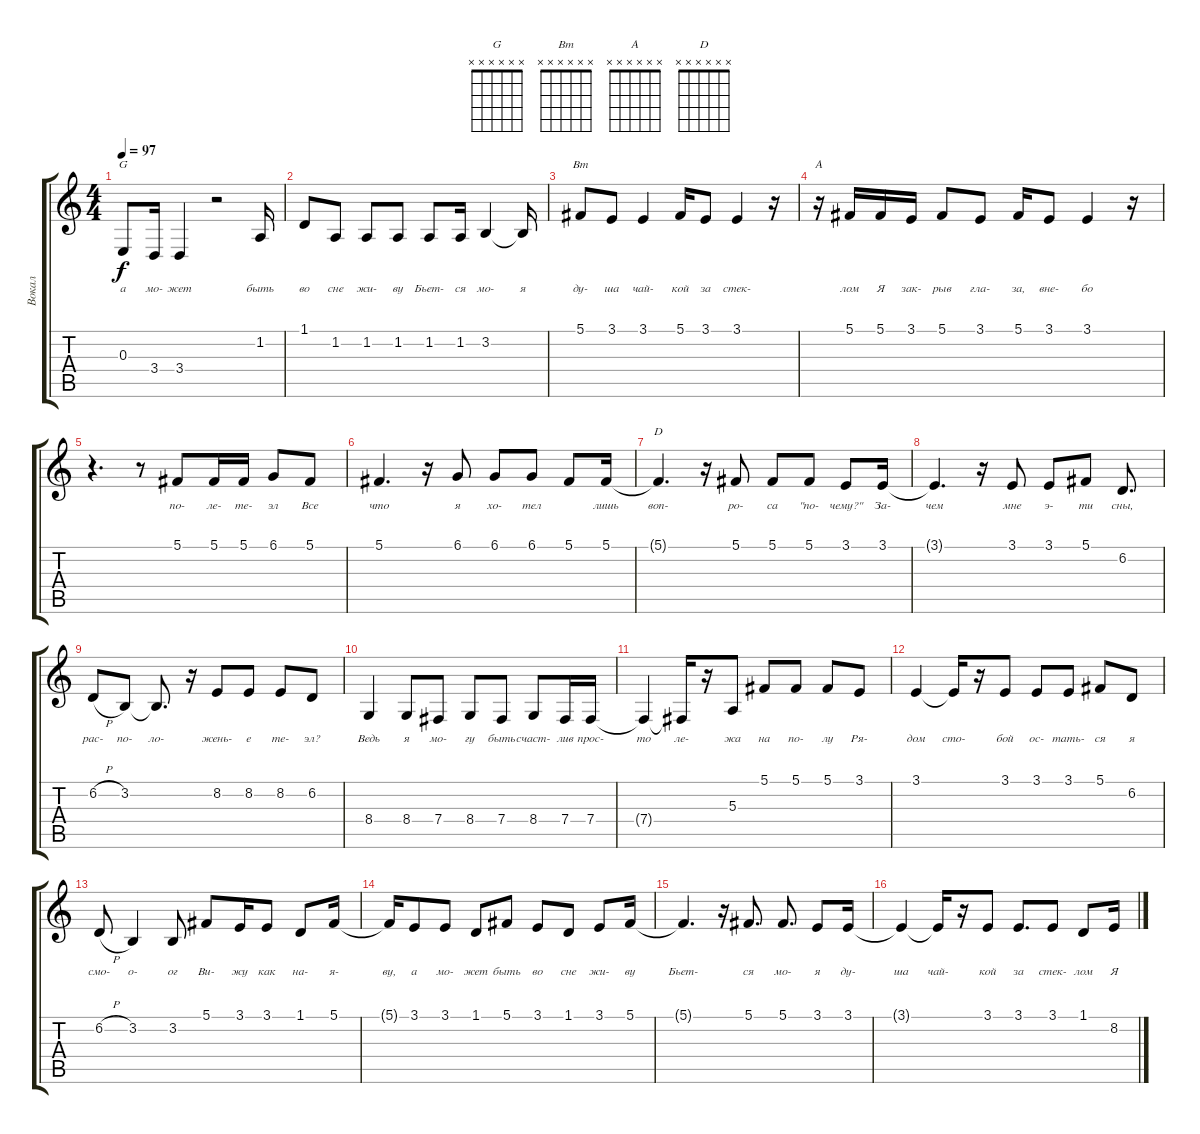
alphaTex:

\track ("Вокал" "Вокал") {instrument pad3polysynth}
\staff {score tabs}
\tuning (Db4 Ab3 E3 B2 Gb2 B1) {hide}
\chord ("G" x x x x x x)
\chord ("Bm" x x x x x x)
\chord ("A" x x x x x x)
\chord ("D" x x x x x x)
\ts (4 4)
\tempo 97
\clef g2
\ks c
0.3.8{ch "G" lyrics (0 "а") lyrics (1 "") lyrics (2 "") lyrics (3 "") lyrics (4 "") dy f} 3.4.16{lyrics (0 "мо-") lyrics (1 "") lyrics (2 "") lyrics (3 "") lyrics (4 "")} 3.4.4{lyrics (0 "жет") lyrics (1 "") lyrics (2 "") lyrics (3 "") lyrics (4 "")} r.2 1.2.16{lyrics (0 "быть") lyrics (1 "") lyrics (2 "") lyrics (3 "") lyrics (4 "")} |
1.1.8{lyrics (0 "во") lyrics (1 "") lyrics (2 "") lyrics (3 "") lyrics (4 "")} 1.2.8{lyrics (0 "сне") lyrics (1 "") lyrics (2 "") lyrics (3 "") lyrics (4 "")} 1.2.8{lyrics (0 "жи-") lyrics (1 "") lyrics (2 "") lyrics (3 "") lyrics (4 "")} 1.2.8{lyrics (0 "ву") lyrics (1 "") lyrics (2 "") lyrics (3 "") lyrics (4 "")} 1.2.8{lyrics (0 "Бьет-") lyrics (1 "") lyrics (2 "") lyrics (3 "") lyrics (4 "")} 1.2.16{lyrics (0 "ся") lyrics (1 "") lyrics (2 "") lyrics (3 "") lyrics (4 "")} 3.2.4{lyrics (0 "мо-") lyrics (1 "") lyrics (2 "") lyrics (3 "") lyrics (4 "")} 3.2{t}.16{lyrics (0 "я") lyrics (1 "") lyrics (2 "") lyrics (3 "") lyrics (4 "")} |
5.1.8{ch "Bm" lyrics (0 "ду-") lyrics (1 "") lyrics (2 "") lyrics (3 "") lyrics (4 "")} 3.1.8{lyrics (0 "ша") lyrics (1 "") lyrics (2 "") lyrics (3 "") lyrics (4 "")} 3.1.4{lyrics (0 "чай-") lyrics (1 "") lyrics (2 "") lyrics (3 "") lyrics (4 "")} 5.1.16{lyrics (0 "кой") lyrics (1 "") lyrics (2 "") lyrics (3 "") lyrics (4 "")} 3.1.8{lyrics (0 "за") lyrics (1 "") lyrics (2 "") lyrics (3 "") lyrics (4 "")} 3.1.4{lyrics (0 "стек-") lyrics (1 "") lyrics (2 "") lyrics (3 "") lyrics (4 "")} r.16 |
r.16{ch "A"} 5.1.16{lyrics (0 "лом") lyrics (1 "") lyrics (2 "") lyrics (3 "") lyrics (4 "")} 5.1.16{lyrics (0 "Я") lyrics (1 "") lyrics (2 "") lyrics (3 "") lyrics (4 "")} 3.1.16{lyrics (0 "зак-") lyrics (1 "") lyrics (2 "") lyrics (3 "") lyrics (4 "")} 5.1.8{lyrics (0 "рыв") lyrics (1 "") lyrics (2 "") lyrics (3 "") lyrics (4 "")} 3.1.8{lyrics (0 "гла-") lyrics (1 "") lyrics (2 "") lyrics (3 "") lyrics (4 "")} 5.1.16{lyrics (0 "за,") lyrics (1 "") lyrics (2 "") lyrics (3 "") lyrics (4 "")} 3.1.8{lyrics (0 "вне-") lyrics (1 "") lyrics (2 "") lyrics (3 "") lyrics (4 "")} 3.1.4{lyrics (0 "бо") lyrics (1 "") lyrics (2 "") lyrics (3 "") lyrics (4 "")} r.16 |
r.4{d} r.8 5.1.8{lyrics (0 "по-") lyrics (1 "") lyrics (2 "") lyrics (3 "") lyrics (4 "")} 5.1.16{lyrics (0 "ле-") lyrics (1 "") lyrics (2 "") lyrics (3 "") lyrics (4 "")} 5.1.16{lyrics (0 "те-") lyrics (1 "") lyrics (2 "") lyrics (3 "") lyrics (4 "")} 6.1.8{lyrics (0 "эл") lyrics (1 "") lyrics (2 "") lyrics (3 "") lyrics (4 "")} 5.1.8{lyrics (0 "Все") lyrics (1 "") lyrics (2 "") lyrics (3 "") lyrics (4 "")} |
5.1.4{d lyrics (0 "что") lyrics (1 "") lyrics (2 "") lyrics (3 "") lyrics (4 "")} r.16 6.1.8{lyrics (0 "я") lyrics (1 "") lyrics (2 "") lyrics (3 "") lyrics (4 "")} 6.1.8{lyrics (0 "хо-") lyrics (1 "") lyrics (2 "") lyrics (3 "") lyrics (4 "")} 6.1.8{lyrics (0 "тел") lyrics (1 "") lyrics (2 "") lyrics (3 "") lyrics (4 "")} 5.1.8{lyrics (0 "") lyrics (1 "") lyrics (2 "") lyrics (3 "") lyrics (4 "")} 5.1.16{lyrics (0 "лишь") lyrics (1 "") lyrics (2 "") lyrics (3 "") lyrics (4 "")} |
5.1{t}.4{d ch "D" lyrics (0 "воп-") lyrics (1 "") lyrics (2 "") lyrics (3 "") lyrics (4 "")} r.16 5.1.8{lyrics (0 "ро-") lyrics (1 "") lyrics (2 "") lyrics (3 "") lyrics (4 "")} 5.1.8{lyrics (0 "са") lyrics (1 "") lyrics (2 "") lyrics (3 "") lyrics (4 "")} 5.1.8{lyrics (0 "\"по-") lyrics (1 "") lyrics (2 "") lyrics (3 "") lyrics (4 "")} 3.1.8{lyrics (0 "чему?\"") lyrics (1 "") lyrics (2 "") lyrics (3 "") lyrics (4 "")} 3.1.16{lyrics (0 "За-") lyrics (1 "") lyrics (2 "") lyrics (3 "") lyrics (4 "")} |
3.1{t}.4{d lyrics (0 "чем") lyrics (1 "") lyrics (2 "") lyrics (3 "") lyrics (4 "")} r.16 3.1.8{lyrics (0 "мне") lyrics (1 "") lyrics (2 "") lyrics (3 "") lyrics (4 "")} 3.1.8{lyrics (0 "э-") lyrics (1 "") lyrics (2 "") lyrics (3 "") lyrics (4 "")} 5.1.8{lyrics (0 "ти") lyrics (1 "") lyrics (2 "") lyrics (3 "") lyrics (4 "")} 6.2.8{d lyrics (0 "сны,") lyrics (1 "") lyrics (2 "") lyrics (3 "") lyrics (4 "")} |
6.2{h}.8{lyrics (0 "рас-") lyrics (1 "") lyrics (2 "") lyrics (3 "") lyrics (4 "")} 3.2.8{lyrics (0 "по-") lyrics (1 "") lyrics (2 "") lyrics (3 "") lyrics (4 "")} 3.2{t}.8{d lyrics (0 "ло-") lyrics (1 "") lyrics (2 "") lyrics (3 "") lyrics (4 "")} r.16 8.2.8{lyrics (0 "жень-") lyrics (1 "") lyrics (2 "") lyrics (3 "") lyrics (4 "")} 8.2.8{lyrics (0 "е") lyrics (1 "") lyrics (2 "") lyrics (3 "") lyrics (4 "")} 8.2.8{lyrics (0 "те-") lyrics (1 "") lyrics (2 "") lyrics (3 "") lyrics (4 "")} 6.2.8{lyrics (0 "эл?") lyrics (1 "") lyrics (2 "") lyrics (3 "") lyrics (4 "")} |
8.4.4{lyrics (0 "Ведь") lyrics (1 "") lyrics (2 "") lyrics (3 "") lyrics (4 "")} 8.4.8{lyrics (0 "я") lyrics (1 "") lyrics (2 "") lyrics (3 "") lyrics (4 "")} 7.4.8{lyrics (0 "мо-") lyrics (1 "") lyrics (2 "") lyrics (3 "") lyrics (4 "")} 8.4.8{lyrics (0 "гу") lyrics (1 "") lyrics (2 "") lyrics (3 "") lyrics (4 "")} 7.4.8{lyrics (0 "быть") lyrics (1 "") lyrics (2 "") lyrics (3 "") lyrics (4 "")} 8.4.8{lyrics (0 "счаст-") lyrics (1 "") lyrics (2 "") lyrics (3 "") lyrics (4 "")} 7.4.16{lyrics (0 "лив") lyrics (1 "") lyrics (2 "") lyrics (3 "") lyrics (4 "")} 7.4.16{lyrics (0 "прос-") lyrics (1 "") lyrics (2 "") lyrics (3 "") lyrics (4 "")} |
7.4{t}.4{lyrics (0 "то") lyrics (1 "") lyrics (2 "") lyrics (3 "") lyrics (4 "")} 7.4{t}.16{lyrics (0 "ле-") lyrics (1 "") lyrics (2 "") lyrics (3 "") lyrics (4 "")} r.16 5.3.8{lyrics (0 "жа") lyrics (1 "") lyrics (2 "") lyrics (3 "") lyrics (4 "")} 5.1.8{lyrics (0 "на") lyrics (1 "") lyrics (2 "") lyrics (3 "") lyrics (4 "")} 5.1.8{lyrics (0 "по-") lyrics (1 "") lyrics (2 "") lyrics (3 "") lyrics (4 "")} 5.1.8{lyrics (0 "лу") lyrics (1 "") lyrics (2 "") lyrics (3 "") lyrics (4 "")} 3.1.8{lyrics (0 "Ря-") lyrics (1 "") lyrics (2 "") lyrics (3 "") lyrics (4 "")} |
3.1.4{lyrics (0 "дом") lyrics (1 "") lyrics (2 "") lyrics (3 "") lyrics (4 "")} 3.1{t}.16{lyrics (0 "сто-") lyrics (1 "") lyrics (2 "") lyrics (3 "") lyrics (4 "")} r.16 3.1.8{lyrics (0 "бой") lyrics (1 "") lyrics (2 "") lyrics (3 "") lyrics (4 "")} 3.1.8{lyrics (0 "ос-") lyrics (1 "") lyrics (2 "") lyrics (3 "") lyrics (4 "")} 3.1.8{lyrics (0 "тать-") lyrics (1 "") lyrics (2 "") lyrics (3 "") lyrics (4 "")} 5.1.8{lyrics (0 "ся") lyrics (1 "") lyrics (2 "") lyrics (3 "") lyrics (4 "")} 6.2.8{lyrics (0 "я") lyrics (1 "") lyrics (2 "") lyrics (3 "") lyrics (4 "")} |
6.2{h}.8{lyrics (0 "смо-") lyrics (1 "") lyrics (2 "") lyrics (3 "") lyrics (4 "")} 3.2.4{lyrics (0 "о-") lyrics (1 "") lyrics (2 "") lyrics (3 "") lyrics (4 "")} 3.2.8{lyrics (0 "ог") lyrics (1 "") lyrics (2 "") lyrics (3 "") lyrics (4 "")} 5.1.8{lyrics (0 "Ви-") lyrics (1 "") lyrics (2 "") lyrics (3 "") lyrics (4 "")} 3.1.16{lyrics (0 "жу") lyrics (1 "") lyrics (2 "") lyrics (3 "") lyrics (4 "")} 3.1.8{lyrics (0 "как") lyrics (1 "") lyrics (2 "") lyrics (3 "") lyrics (4 "")} 1.1.8{lyrics (0 "на-") lyrics (1 "") lyrics (2 "") lyrics (3 "") lyrics (4 "")} 5.1.16{lyrics (0 "я-") lyrics (1 "") lyrics (2 "") lyrics (3 "") lyrics (4 "")} |
5.1{t}.16{lyrics (0 "ву,") lyrics (1 "") lyrics (2 "") lyrics (3 "") lyrics (4 "")} 3.1.8{lyrics (0 "а") lyrics (1 "") lyrics (2 "") lyrics (3 "") lyrics (4 "")} 3.1.8{lyrics (0 "мо-") lyrics (1 "") lyrics (2 "") lyrics (3 "") lyrics (4 "")} 1.1.8{lyrics (0 "жет") lyrics (1 "") lyrics (2 "") lyrics (3 "") lyrics (4 "")} 5.1.8{lyrics (0 "быть") lyrics (1 "") lyrics (2 "") lyrics (3 "") lyrics (4 "")} 3.1.8{lyrics (0 "во") lyrics (1 "") lyrics (2 "") lyrics (3 "") lyrics (4 "")} 1.1.8{lyrics (0 "сне") lyrics (1 "") lyrics (2 "") lyrics (3 "") lyrics (4 "")} 3.1.8{lyrics (0 "жи-") lyrics (1 "") lyrics (2 "") lyrics (3 "") lyrics (4 "")} 5.1.16{lyrics (0 "ву") lyrics (1 "") lyrics (2 "") lyrics (3 "") lyrics (4 "")} |
5.1{t}.4{d lyrics (0 "Бьет-") lyrics (1 "") lyrics (2 "") lyrics (3 "") lyrics (4 "")} r.16 5.1.8{d lyrics (0 "ся") lyrics (1 "") lyrics (2 "") lyrics (3 "") lyrics (4 "")} 5.1.8{d lyrics (0 "мо-") lyrics (1 "") lyrics (2 "") lyrics (3 "") lyrics (4 "")} 3.1.8{lyrics (0 "я") lyrics (1 "") lyrics (2 "") lyrics (3 "") lyrics (4 "")} 3.1.16{lyrics (0 "ду-") lyrics (1 "") lyrics (2 "") lyrics (3 "") lyrics (4 "")} |
3.1{t}.4{lyrics (0 "ша") lyrics (1 "") lyrics (2 "") lyrics (3 "") lyrics (4 "")} 3.1{t}.16{lyrics (0 "чай-") lyrics (1 "") lyrics (2 "") lyrics (3 "") lyrics (4 "")} r.16 3.1.8{lyrics (0 "кой") lyrics (1 "") lyrics (2 "") lyrics (3 "") lyrics (4 "")} 3.1.8{d lyrics (0 "за") lyrics (1 "") lyrics (2 "") lyrics (3 "") lyrics (4 "")} 3.1.8{lyrics (0 "стек-") lyrics (1 "") lyrics (2 "") lyrics (3 "") lyrics (4 "")} 1.1.8{lyrics (0 "лом") lyrics (1 "") lyrics (2 "") lyrics (3 "") lyrics (4 "")} 8.2{h}.16{lyrics (0 "Я") lyrics (1 "") lyrics (2 "") lyrics (3 "") lyrics (4 "")}
